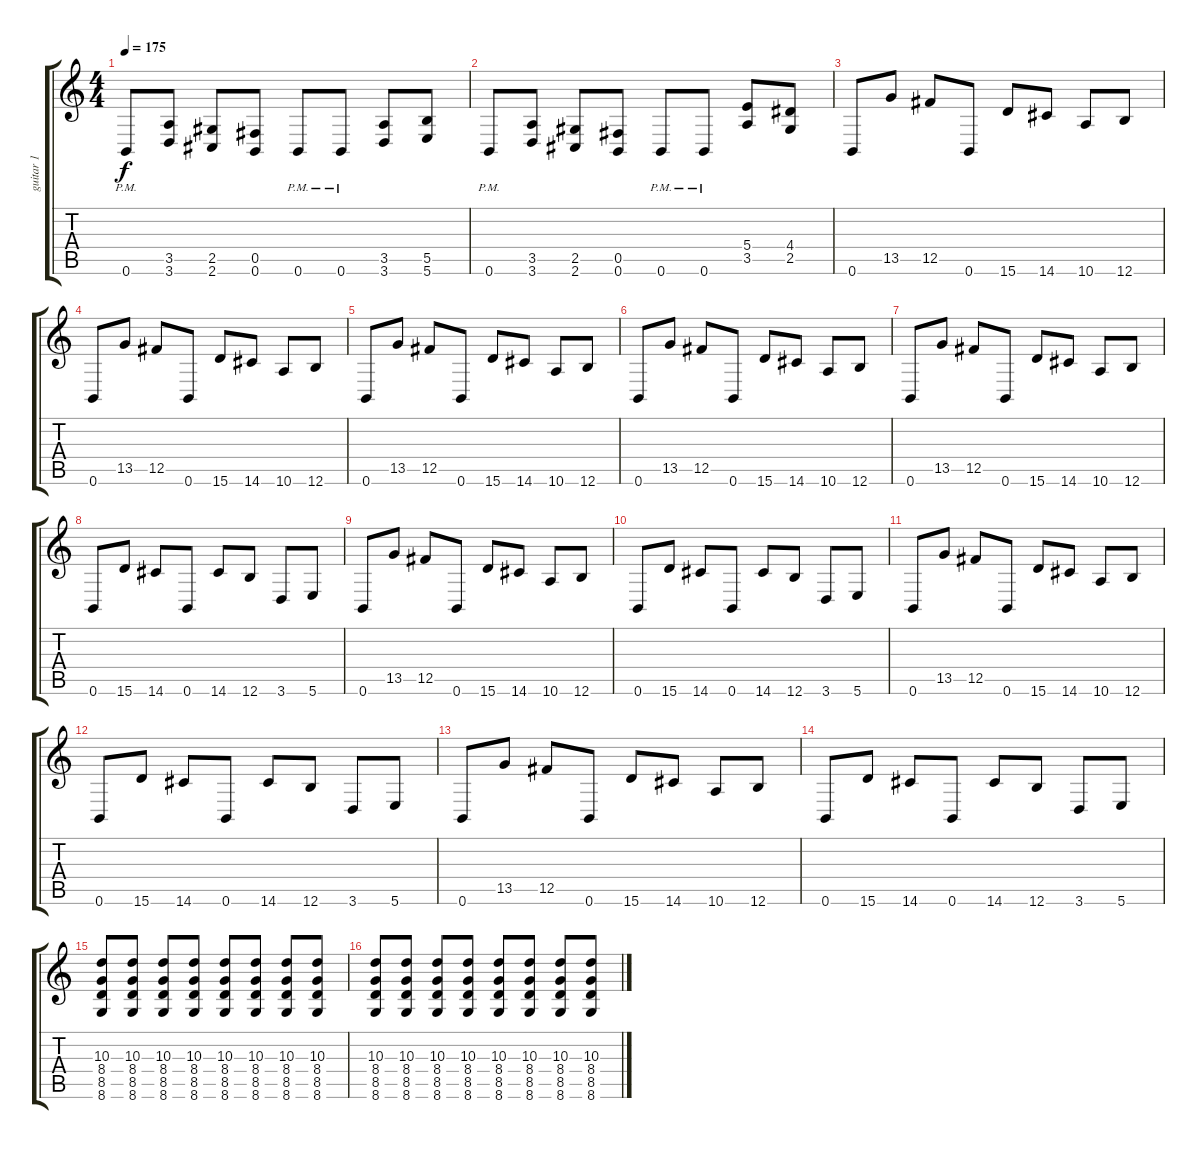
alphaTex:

\track ("guitar 1" "guitar 1") {instrument distortionguitar}
\staff {score tabs}
\tuning (Db4 Ab3 E3 B2 Gb2 B1) {hide}
\ts (4 4)
\tempo 175
\clef g2
\ks c
0.6{pm}.8{dy f} (3.5 3.6).8 (2.5 2.6).8 (0.5 0.6).8 0.6{pm}.8 0.6{pm}.8 (3.5 3.6).8 (5.5 5.6).8 |
0.6{pm}.8 (3.5 3.6).8 (2.5 2.6).8 (0.5 0.6).8 0.6{pm}.8 0.6{pm}.8 (5.4 3.5).8 (4.4 2.5).8 |
0.6.8{balance 16} 13.5.8 12.5.8 0.6.8 15.6.8 14.6.8 10.6.8 12.6.8 |
0.6.8 13.5.8 12.5.8 0.6.8 15.6.8 14.6.8 10.6.8 12.6.8 |
0.6.8 13.5.8 12.5.8 0.6.8 15.6.8 14.6.8 10.6.8 12.6.8 |
0.6.8 13.5.8 12.5.8 0.6.8 15.6.8 14.6.8 10.6.8 12.6.8 |
0.6.8{balance 8} 13.5.8 12.5.8 0.6.8 15.6.8 14.6.8 10.6.8 12.6.8 |
0.6.8 15.6.8 14.6.8 0.6.8 14.6.8 12.6.8 3.6.8 5.6.8 |
0.6.8 13.5.8 12.5.8 0.6.8 15.6.8 14.6.8 10.6.8 12.6.8 |
0.6.8 15.6.8 14.6.8 0.6.8 14.6.8 12.6.8 3.6.8 5.6.8 |
0.6.8 13.5.8 12.5.8 0.6.8 15.6.8 14.6.8 10.6.8 12.6.8 |
0.6.8 15.6.8 14.6.8 0.6.8 14.6.8 12.6.8 3.6.8 5.6.8 |
0.6.8 13.5.8 12.5.8 0.6.8 15.6.8 14.6.8 10.6.8 12.6.8 |
0.6.8 15.6.8 14.6.8 0.6.8 14.6.8 12.6.8 3.6.8 5.6.8 |
(10.3 8.4 8.5 8.6).8 (10.3 8.4 8.5 8.6).8 (10.3 8.4 8.5 8.6).8 (10.3 8.4 8.5 8.6).8 (10.3 8.4 8.5 8.6).8 (10.3 8.4 8.5 8.6).8 (10.3 8.4 8.5 8.6).8 (10.3 8.4 8.5 8.6).8 |
(10.3 8.4 8.5 8.6).8 (10.3 8.4 8.5 8.6).8 (10.3 8.4 8.5 8.6).8 (10.3 8.4 8.5 8.6).8 (10.3 8.4 8.5 8.6).8 (10.3 8.4 8.5 8.6).8 (10.3 8.4 8.5 8.6).8 (10.3 8.4 8.5 8.6).8
